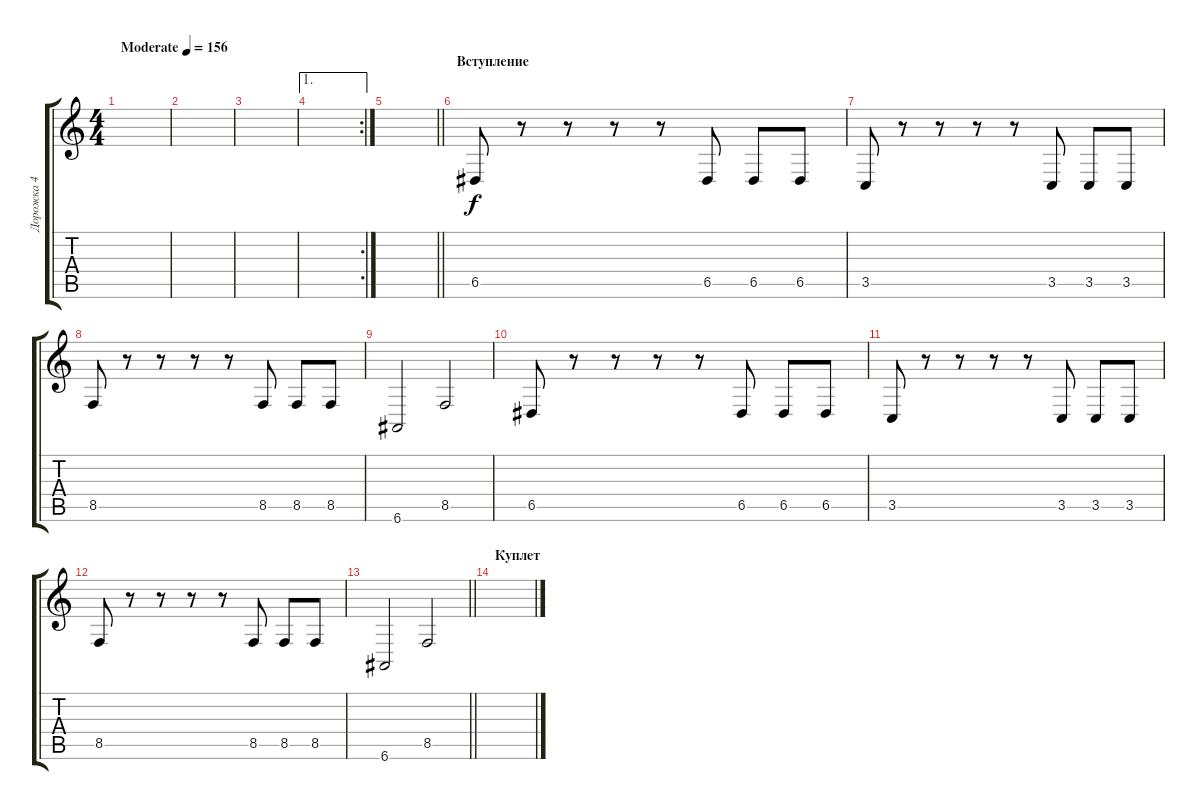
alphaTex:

\track ("Дорожка 4" "Дорожка 4") {instrument trumpet}
\staff {score tabs}
\tuning (E4 B3 G3 D3 A2 E2) {hide}
\ts (4 4)
\tempo (156 "Moderate")
\clef g2
\ks c
|
|
|
\ae 1
\rc 2
|
\barLineRight lightlight
|
\section ("" "Вступление")
6.5.8 r.8 r.8 r.8 r.8 6.5.8 6.5.8 6.5.8 |
3.5.8 r.8 r.8 r.8 r.8 3.5.8 3.5.8 3.5.8 |
8.5.8 r.8 r.8 r.8 r.8 8.5.8 8.5.8 8.5.8 |
6.6.2 8.5.2 |
6.5.8 r.8 r.8 r.8 r.8 6.5.8 6.5.8 6.5.8 |
3.5.8 r.8 r.8 r.8 r.8 3.5.8 3.5.8 3.5.8 |
8.5.8 r.8 r.8 r.8 r.8 8.5.8 8.5.8 8.5.8 |
\barLineRight lightlight
6.6.2 8.5.2 |
\section ("" "Куплет")
